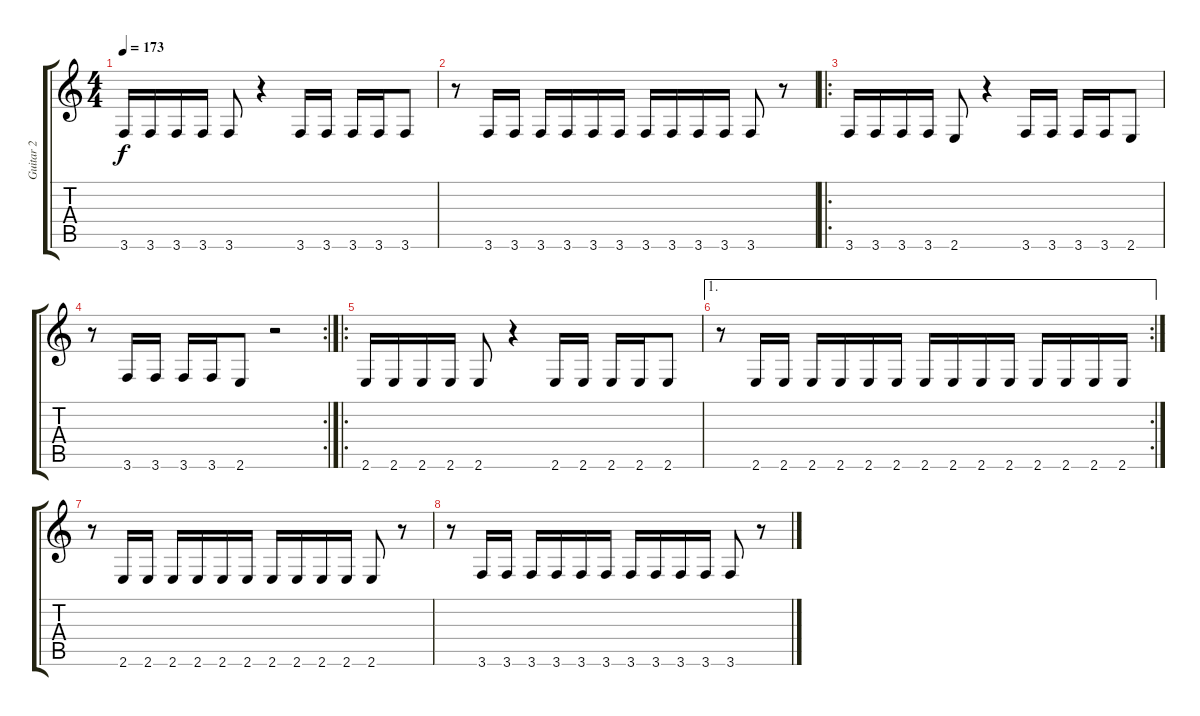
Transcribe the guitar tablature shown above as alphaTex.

\track ("Guitar 2" "Guitar 2") {instrument distortionguitar}
\staff {score tabs}
\tuning (D4 A3 F3 C3 G2 D2) {hide}
\ts (4 4)
\tempo 173
\clef g2
\ks c
3.6.16{dy f} 3.6.16 3.6.16 3.6.16 3.6.8 r.4 3.6.16 3.6.16 3.6.16 3.6.16 3.6.8 |
r.8 3.6.16 3.6.16 3.6.16 3.6.16 3.6.16 3.6.16 3.6.16 3.6.16 3.6.16 3.6.16 3.6.8 r.8 |
\ro
3.6.16 3.6.16 3.6.16 3.6.16 2.6.8 r.4 3.6.16 3.6.16 3.6.16 3.6.16 2.6.8 |
\rc 2
r.8 3.6.16 3.6.16 3.6.16 3.6.16 2.6.8 r.2 |
\ro
2.6.16 2.6.16 2.6.16 2.6.16 2.6.8 r.4 2.6.16 2.6.16 2.6.16 2.6.16 2.6.8 |
\ae 1
\rc 2
r.8 2.6.16 2.6.16 2.6.16 2.6.16 2.6.16 2.6.16 2.6.16 2.6.16 2.6.16 2.6.16 2.6.16 2.6.16 2.6.16 2.6.16 |
r.8 2.6.16 2.6.16 2.6.16 2.6.16 2.6.16 2.6.16 2.6.16 2.6.16 2.6.16 2.6.16 2.6.8 r.8 |
r.8 3.6.16 3.6.16 3.6.16 3.6.16 3.6.16 3.6.16 3.6.16 3.6.16 3.6.16 3.6.16 3.6.8 r.8
